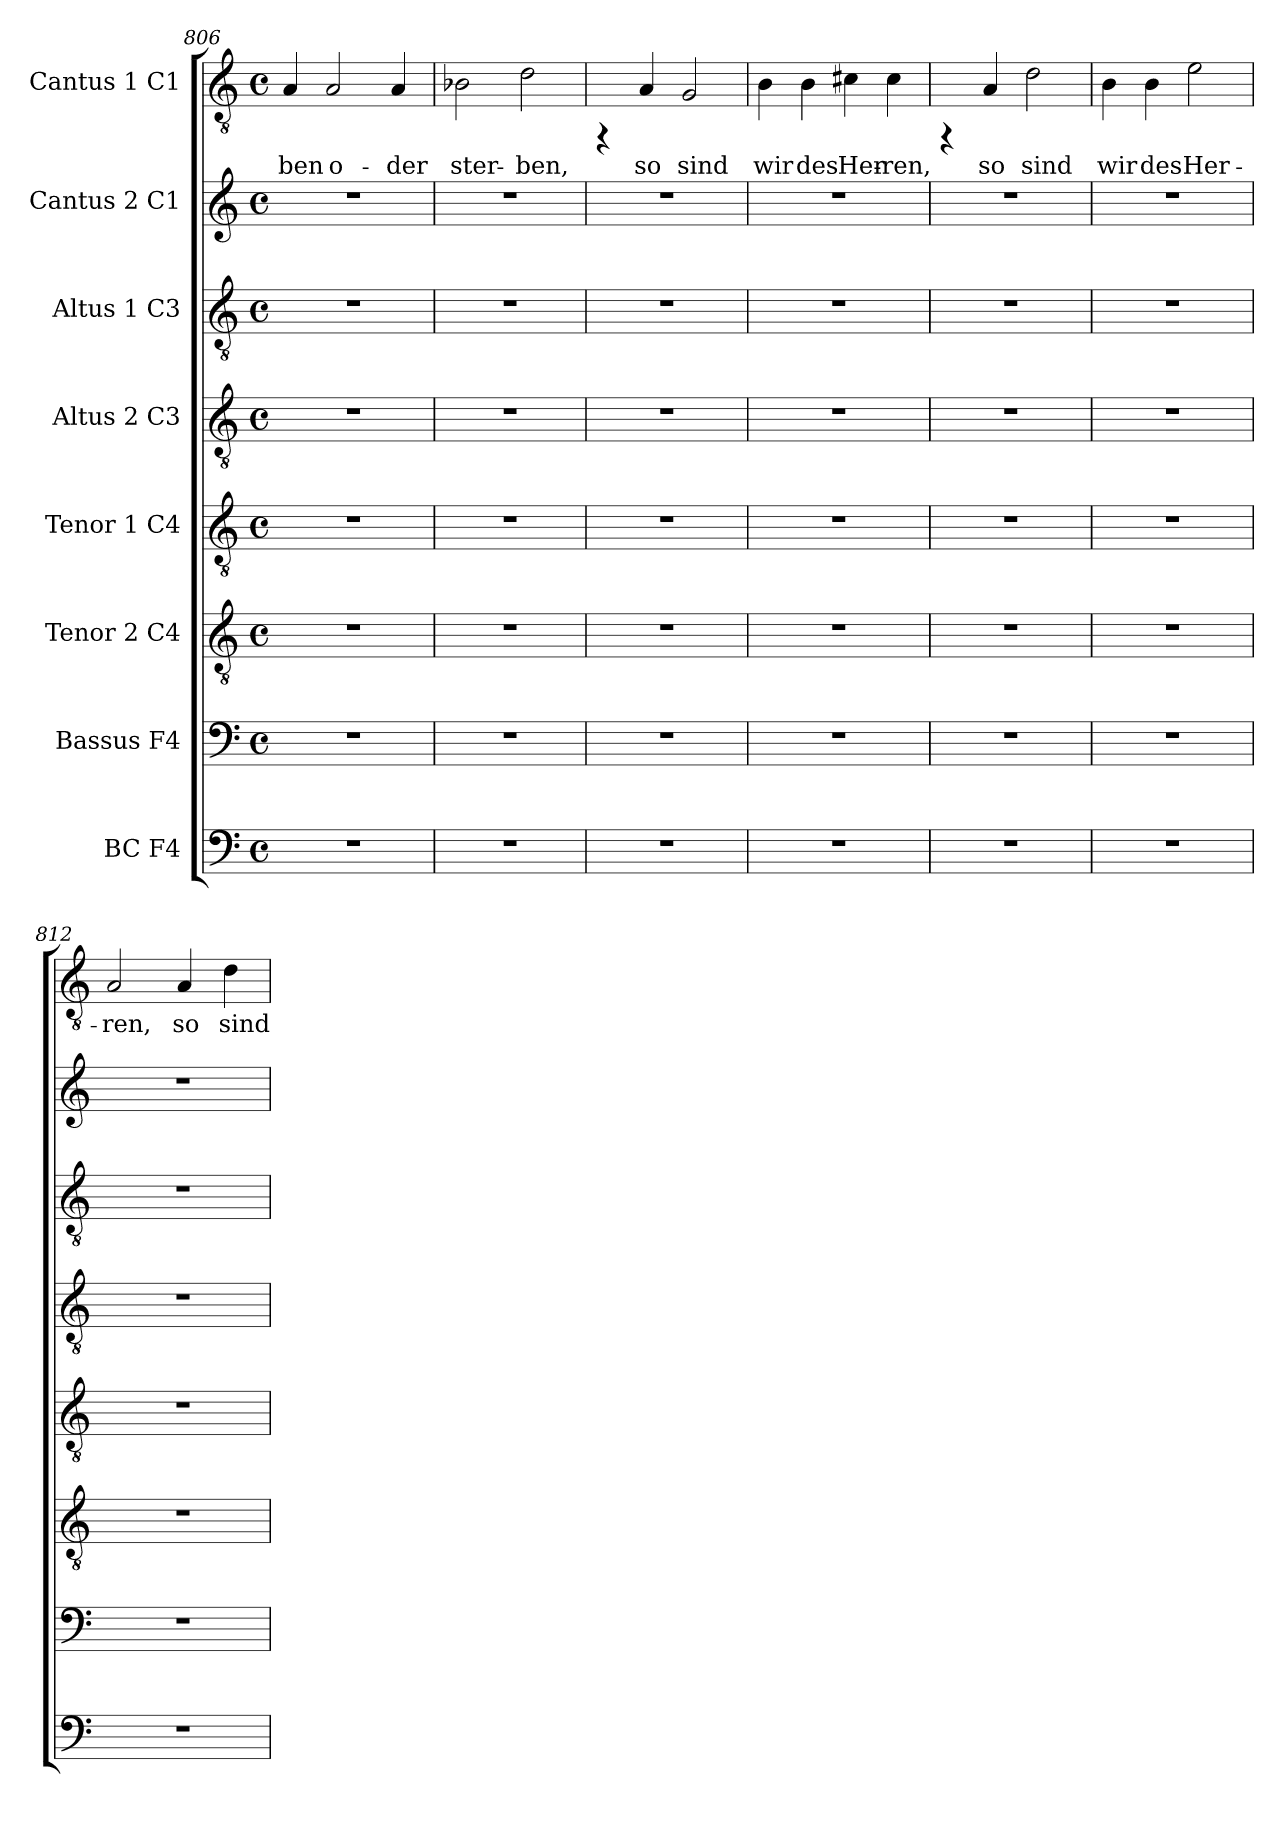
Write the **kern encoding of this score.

**kern	**kern	**kern	**kern	**kern	**kern	**kern	**kern	**text
*part8	*part7	*part6	*part5	*part4	*part3	*part2	*part1	*part1
*staff8	*staff7	*staff6	*staff5	*staff4	*staff3	*staff2	*staff1	*staff1
*I"BC  F4	*I"Bassus  F4	*I"Tenor 2  C4	*I"Tenor 1  C4	*I"Altus 2  C3	*I"Altus 1  C3	*I"Cantus 2  C1	*I"Cantus 1  C1	*
*clefF4	*clefF4	*clefGv2	*clefGv2	*clefGv2	*clefGv2	*clefG2	*clefGv2	*
*k[]	*k[]	*k[]	*k[]	*k[]	*k[]	*k[]	*k[]	*
*C:	*C:	*C:	*C:	*C:	*C:	*C:	*C:	*
*M4/4	*M4/4	*M4/4	*M4/4	*M4/4	*M4/4	*M4/4	*M4/4	*
*met(c)	*met(c)	*met(c)	*met(c)	*met(c)	*met(c)	*met(c)	*met(c)	*
=806	=806	=806	=806	=806	=806	=806	=806	=806
!	!	!	!	!	!	!	!	!LO:LY:b:cj
1r	1r	1r	1r	1r	1r	1r	4A/	-ben
!	!	!	!	!	!	!	!	!LO:LY:b:cj
.	.	.	.	.	.	.	2A/	o-
!	!	!	!	!	!	!	!	!LO:LY:b:cj
.	.	.	.	.	.	.	4A/	-der
=807	=807	=807	=807	=807	=807	=807	=807	=807
!	!	!	!	!	!	!	!	!LO:LY:b:cj
1r	1r	1r	1r	1r	1r	1r	2B-X\	ster-
!	!	!	!	!	!	!	!	!LO:LY:b:cj
.	.	.	.	.	.	.	2d\	-ben,
!!LO:PB:g=z
=808	=808	=808	=808	=808	=808	=808	=808	=808
1r	1r	1r	1r	1r	1r	1r	4rFF	.
!	!	!	!	!	!	!	!	!LO:LY:b:cj
.	.	.	.	.	.	.	4A/	so
!	!	!	!	!	!	!	!	!LO:LY:b:cj
.	.	.	.	.	.	.	2G/	sind
=809	=809	=809	=809	=809	=809	=809	=809	=809
!	!	!	!	!	!	!	!	!LO:LY:b:cj
1r	1r	1r	1r	1r	1r	1r	4B\	wir
!	!	!	!	!	!	!	!	!LO:LY:b:cj
.	.	.	.	.	.	.	4B\	des
!	!	!	!	!	!	!	!	!LO:LY:b:cj
.	.	.	.	.	.	.	4c#X\	Her-
!	!	!	!	!	!	!	!	!LO:LY:b:cj
.	.	.	.	.	.	.	4c#\	-ren,
=810	=810	=810	=810	=810	=810	=810	=810	=810
1r	1r	1r	1r	1r	1r	1r	4rFF	.
!	!	!	!	!	!	!	!	!LO:LY:b:cj
.	.	.	.	.	.	.	4A/	so
!	!	!	!	!	!	!	!	!LO:LY:b:cj
.	.	.	.	.	.	.	2d\	sind
=811	=811	=811	=811	=811	=811	=811	=811	=811
!	!	!	!	!	!	!	!	!LO:LY:b:cj
1r	1r	1r	1r	1r	1r	1r	4B\	wir
!	!	!	!	!	!	!	!	!LO:LY:b:cj
.	.	.	.	.	.	.	4B\	des
!	!	!	!	!	!	!	!	!LO:LY:b:cj
.	.	.	.	.	.	.	2e\	Her-
=812	=812	=812	=812	=812	=812	=812	=812	=812
!	!	!	!	!	!	!	!	!LO:LY:b:cj
1r	1r	1r	1r	1r	1r	1r	2A/	-ren,
!	!	!	!	!	!	!	!	!LO:LY:b:cj
.	.	.	.	.	.	.	4A/	so
!	!	!	!	!	!	!	!	!LO:LY:b:cj
.	.	.	.	.	.	.	4d\	sind
=	=	=	=	=	=	=	=	=
*-	*-	*-	*-	*-	*-	*-	*-	*-
